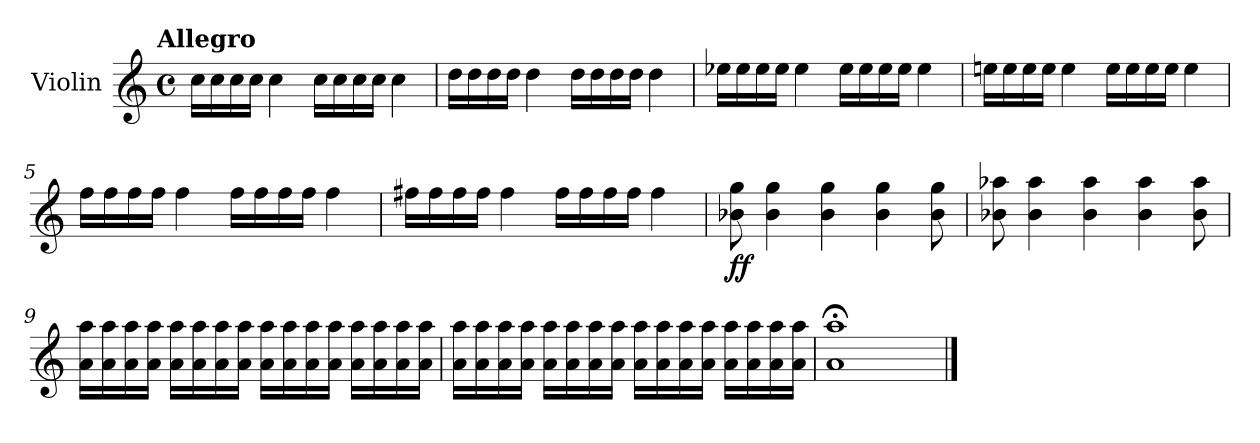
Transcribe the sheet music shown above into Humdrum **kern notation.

**kern	**dynam
*part1	*part1
*staff1	*staff1
*I"Violin	*
*I'Vln.	*
*clefG2	*
*k[]	*
!!LO:TX:omd:t=Allegro
*M4/4	*
*met(c)	*
*MM144	*
=1	=1
16cc\LL	.
16cc\	.
16cc\	.
16cc\JJ	.
4cc\	.
16cc\LL	.
16cc\	.
16cc\	.
16cc\JJ	.
4cc\	.
=2	=2
16dd\LL	.
16dd\	.
16dd\	.
16dd\JJ	.
4dd\	.
16dd\LL	.
16dd\	.
16dd\	.
16dd\JJ	.
4dd\	.
=3	=3
16ee-X\LL	.
16ee-\	.
16ee-\	.
16ee-\JJ	.
!	!LO:DY:b
4ee-\	cresc.
16ee-\LL	.
16ee-\	.
16ee-\	.
16ee-\JJ	.
4ee-\	.
=4	=4
16een\LL	.
16ee\	.
16ee\	.
16ee\JJ	.
4ee\	.
16ee\LL	.
16ee\	.
16ee\	.
16ee\JJ	.
4ee\	.
!!LO:LB:g=z
=5	=5
16ff\LL	.
16ff\	.
16ff\	.
16ff\JJ	.
4ff\	.
16ff\LL	.
16ff\	.
16ff\	.
16ff\JJ	.
4ff\	.
=6	=6
16ff#X\LL	.
16ff#\	.
16ff#\	.
16ff#\JJ	.
4ff#\	.
16ff#\LL	.
16ff#\	.
16ff#\	.
16ff#\JJ	.
4ff#\	.
=7	=7
!	!LO:DY:b
8b-X\ 8gg\	ff
4b-\ 4gg\	.
4b-\ 4gg\	.
4b-\ 4gg\	.
8b-\ 8gg\	.
=8	=8
8b-X\ 8aa-X\	.
4b-\ 4aa-\	.
4b-\ 4aa-\	.
4b-\ 4aa-\	.
8b-\ 8aa-\	.
!!LO:LB:g=z
=9	=9
16a\ 16aa\LL	.
16a\ 16aa\	.
16a\ 16aa\	.
16a\ 16aa\JJ	.
16a\ 16aa\LL	.
16a\ 16aa\	.
16a\ 16aa\	.
16a\ 16aa\JJ	.
16a\ 16aa\LL	.
16a\ 16aa\	.
16a\ 16aa\	.
16a\ 16aa\JJ	.
16a\ 16aa\LL	.
16a\ 16aa\	.
16a\ 16aa\	.
16a\ 16aa\JJ	.
=10	=10
16a\ 16aa\LL	.
16a\ 16aa\	.
16a\ 16aa\	.
16a\ 16aa\JJ	.
16a\ 16aa\LL	.
16a\ 16aa\	.
16a\ 16aa\	.
16a\ 16aa\JJ	.
16a\ 16aa\LL	.
16a\ 16aa\	.
16a\ 16aa\	.
16a\ 16aa\JJ	.
16a\ 16aa\LL	.
16a\ 16aa\	.
16a\ 16aa\	.
16a\ 16aa\JJ	.
=11	=11
1a;< 1aa;<	.
==	==
*-	*-
